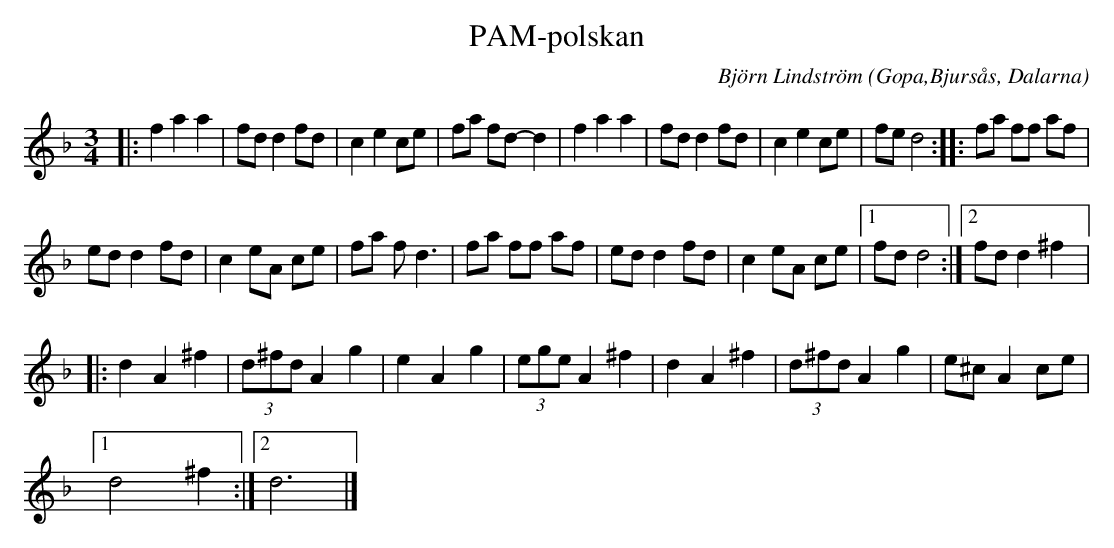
X:1
T:PAM-polskan
C:Björn Lindström
O:Gopa,Bjursås, Dalarna
M:3/4
L:1/8
K:Dm
|:f2 a2 a2 | fd d2 fd | c2 e2 ce | fa fd- d2 | f2 a2 a2 | fd d2 fd | c2 e2 ce | fe d4 :: fa ff af | %9
 ed d2 fd | c2 eA ce | fa f d3 | fa ff af | ed d2 fd | c2 eA ce |1 fd d4 :|2 fd d2 ^f2 |: %17
 d2 A2 ^f2 | (3d^fd A2 g2 | e2 A2 g2 | (3ege A2 ^f2 | d2 A2 ^f2 | (3d^fd A2 g2 |e^c A2 ce |1 %24
 d4 ^f2 :|2 d6 |]
